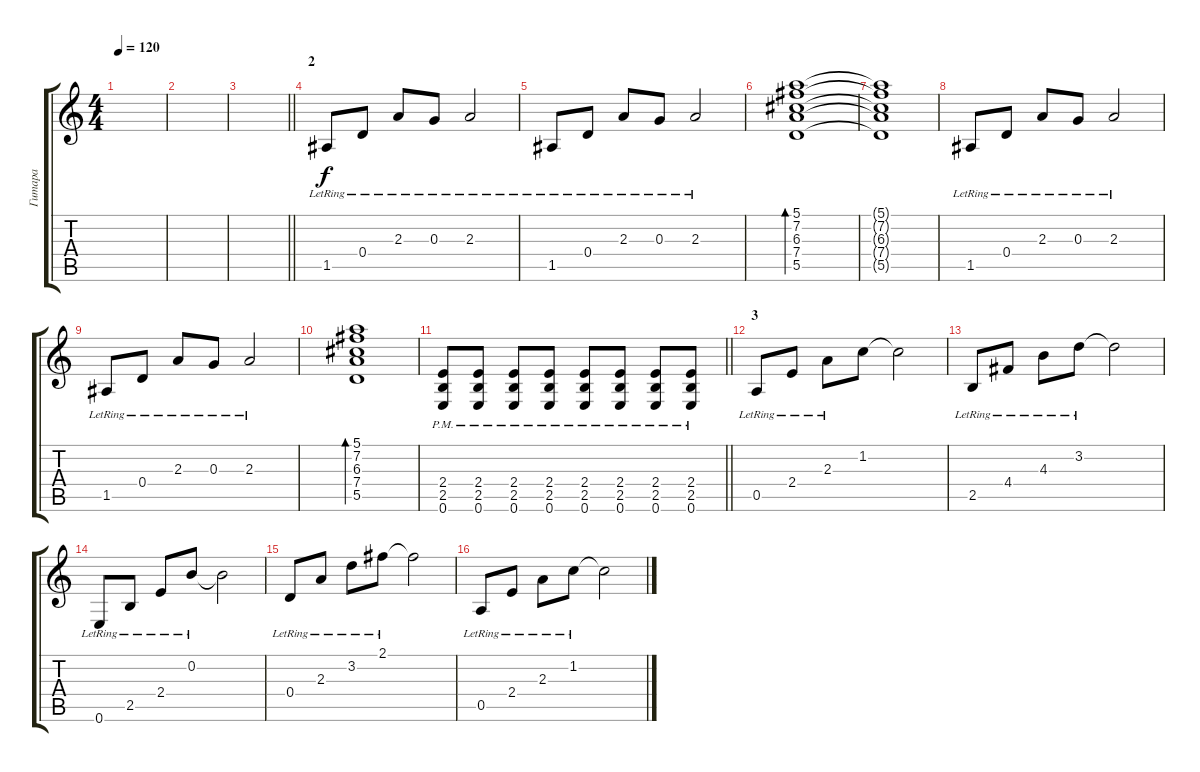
\track ("Гитара" "Гитара") {instrument acousticguitarsteel}
\staff {score tabs}
\tuning (E4 B3 G3 D3 A2 E2) {hide}
\ts (4 4)
\tempo 120
\clef g2
\ks c
|
|
\barLineRight lightlight
|
\section ("" "2")
1.5{lr}.8 0.4{lr}.8 2.3{lr}.8 0.3{lr}.8 2.3{lr}.2 |
1.5{lr}.8 0.4{lr}.8 2.3{lr}.8 0.3{lr}.8 2.3{lr}.2 |
(5.1 7.2 6.3 7.4 5.5).1{bd 240} |
(5.1{t} 7.2{t} 6.3{t} 7.4{t} 5.5{t}).1 |
1.5{lr}.8 0.4{lr}.8 2.3{lr}.8 0.3{lr}.8 2.3{lr}.2 |
1.5{lr}.8 0.4{lr}.8 2.3{lr}.8 0.3{lr}.8 2.3{lr}.2 |
(5.1 7.2 6.3 7.4 5.5).1{bd 240} |
\barLineRight lightlight
(2.4{pm} 2.5{pm} 0.6{pm}).8{volume 10 instrument distortionguitar} (2.4{pm} 2.5{pm} 0.6{pm}).8 (2.4{pm} 2.5{pm} 0.6{pm}).8 (2.4{pm} 2.5{pm} 0.6{pm}).8 (2.4{pm} 2.5{pm} 0.6{pm}).8 (2.4{pm} 2.5{pm} 0.6{pm}).8 (2.4{pm} 2.5{pm} 0.6{pm}).8 (2.4{pm} 2.5{pm} 0.6{pm}).8 |
\section ("" "3")
0.5{lr}.8 2.4{lr}.8 2.3{lr}.8 1.2.8 1.2{t}.2 |
2.5{lr}.8 4.4{lr}.8 4.3{lr}.8 3.2{lr}.8 3.2{t}.2 |
0.6{lr}.8 2.5{lr}.8 2.4{lr}.8 0.2{lr}.8 0.2{t}.2 |
0.4{lr}.8 2.3{lr}.8 3.2{lr}.8 2.1{lr}.8 2.1{t}.2 |
0.5{lr}.8 2.4{lr}.8 2.3{lr}.8 1.2{lr}.8 1.2{t}.2
